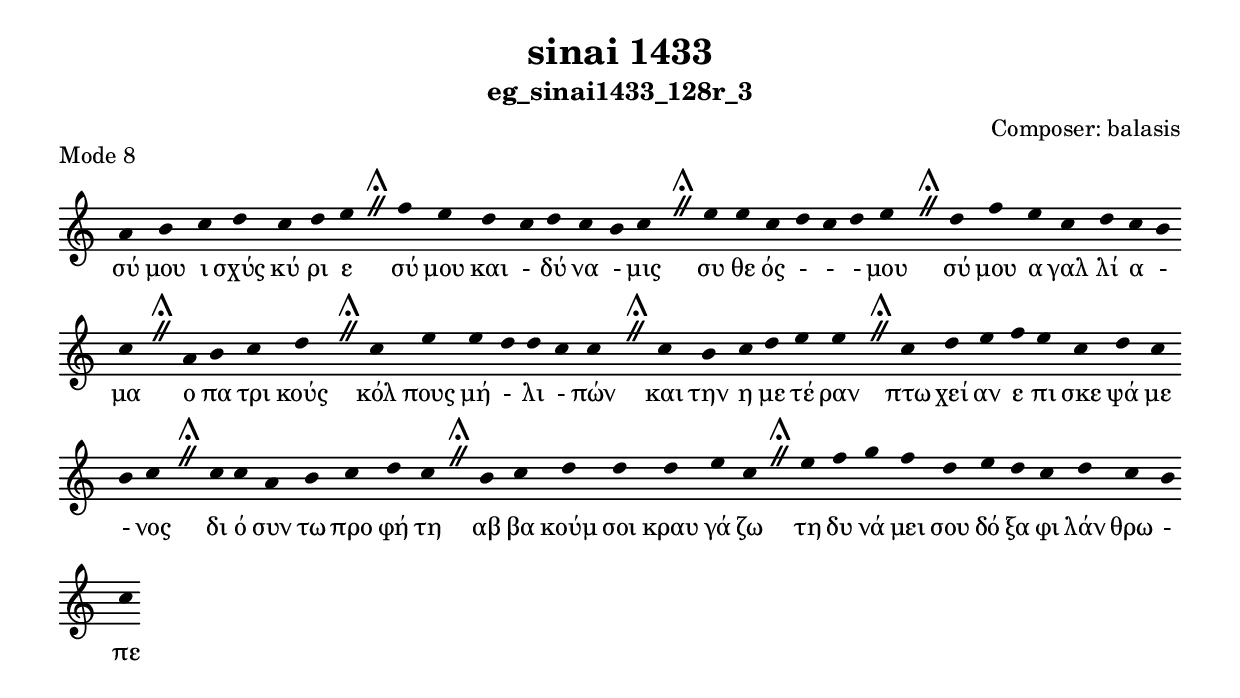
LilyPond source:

\include "gregorian.ly"

	\header {
 	  title = "sinai 1433"
	  subtitle = "eg_sinai1433_128r_3"
	  composer = "Composer: balasis"
	  piece = "Mode 8"
	}

	chant = {
	  a'4 b'4 c''4 d''4 c''4 d''4 e''4 \divisioMaior
 f''4 e''4 d''4 c''4 d''4 c''4 b'4 c''4 \divisioMaior
 e''4 e''4 c''4 d''4 c''4 d''4 e''4 \divisioMaior
 d''4 f''4 e''4 c''4 d''4 c''4 b'4 c''4 \divisioMaior
 a'4 b'4 c''4 d''4 \divisioMaior
 c''4 e''4 e''4 d''4 d''4 c''4 c''4 \divisioMaior
 c''4 b'4 c''4 d''4 e''4 e''4 \divisioMaior
 c''4 d''4 e''4 f''4 e''4 c''4 d''4 c''4 b'4 c''4 \divisioMaior
 c''4 c''4 a'4 b'4 c''4 d''4 c''4 \divisioMaior
 b'4 c''4 d''4 d''4 d''4 e''4 c''4 \divisioMaior
 e''4 f''4 g''4 f''4 d''4 e''4 d''4 c''4 d''4 c''4 b'4 c''4\finalis
	}

	verba = \lyricmode {σύ μου ι σχύς κύ ρι ε 
σύ μου και - δύ να - μις 
συ θε ός -  -  - μου 
σύ μου α γαλ λί α - μα 
ο πα τρι κούς 
κόλ πους μή - λι - πών 
και την η με τέ ραν 
πτω χεί αν ε πι σκε ψά με - νος 
δι ό συν τω προ φή τη 
αβ βα κούμ σοι κραυ γά ζω 
τη δυ νά μει σου δό ξα φι λάν θρω - πε 
	}


	\score {
	  \new Staff <<
	  \new Voice = "melody" \chant
	  \new Lyrics = "one" \lyricsto melody \verba
	  >>
	  \layout {
	    \context {
	      \Staff
	      \remove "Time_signature_engraver"
	      \remove "Bar_engraver"
	    }
	    \context {
	      \Voice
	      \remove "Stem_engraver"
	    }
	  }
	}